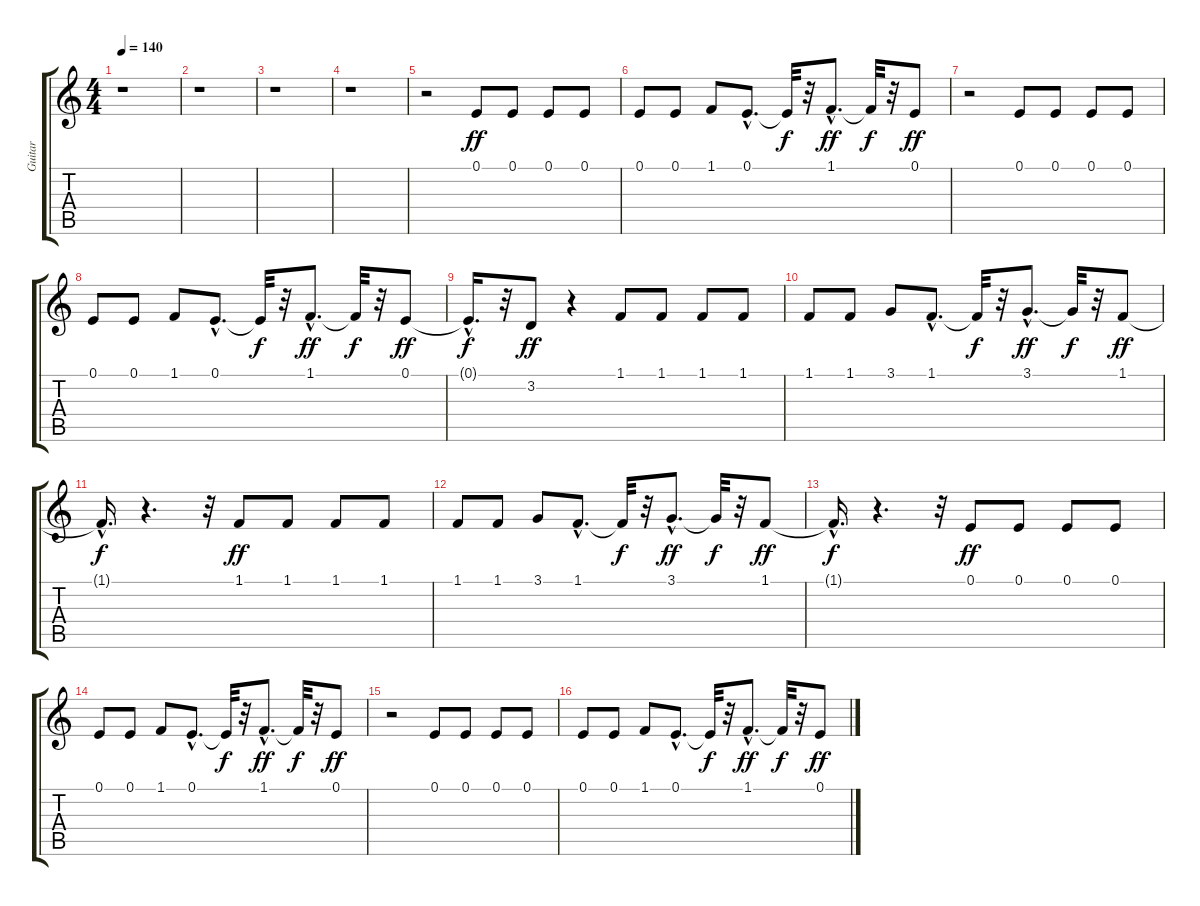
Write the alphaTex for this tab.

\track ("Guitar" "Guitar") {instrument acousticgrandpiano}
\staff {score tabs}
\tuning (E4 B3 G3 D3 A2 E2) {hide}
\ts (4 4)
\tempo 140
\clef g2
\ks c
r.1{dy ff instrument acousticgrandpiano} |
r.1 |
r.1 |
r.1 |
r.2 0.1.8 0.1.8 0.1.8 0.1.8 |
0.1.8 0.1.8 1.1.8 0.1{hac}.8{d} 0.1{t}.32{dy f} r.32 1.1{hac}.8{d dy ff} 1.1{t}.32{dy f} r.32 0.1.8{dy ff} |
r.2 0.1.8 0.1.8 0.1.8 0.1.8 |
0.1.8 0.1.8 1.1.8 0.1{hac}.8{d} 0.1{t}.32{dy f} r.32 1.1{hac}.8{d dy ff} 1.1{t}.32{dy f} r.32 0.1.8{dy ff} |
0.1{hac t}.16{d dy f} r.32 3.2.8{dy ff} r.4 1.1.8 1.1.8 1.1.8 1.1.8 |
1.1.8 1.1.8 3.1.8 1.1{hac}.8{d} 1.1{t}.32{dy f} r.32 3.1{hac}.8{d dy ff} 3.1{t}.32{dy f} r.32 1.1.8{dy ff} |
1.1{hac t}.16{d dy f} r.4{d} r.32 1.1.8{dy ff} 1.1.8 1.1.8 1.1.8 |
1.1.8 1.1.8 3.1.8 1.1{hac}.8{d} 1.1{t}.32{dy f} r.32 3.1{hac}.8{d dy ff} 3.1{t}.32{dy f} r.32 1.1.8{dy ff} |
1.1{hac t}.16{d dy f} r.4{d} r.32 0.1.8{dy ff} 0.1.8 0.1.8 0.1.8 |
0.1.8 0.1.8 1.1.8 0.1{hac}.8{d} 0.1{t}.32{dy f} r.32 1.1{hac}.8{d dy ff} 1.1{t}.32{dy f} r.32 0.1.8{dy ff} |
r.2 0.1.8 0.1.8 0.1.8 0.1.8 |
0.1.8 0.1.8 1.1.8 0.1{hac}.8{d} 0.1{t}.32{dy f} r.32 1.1{hac}.8{d dy ff} 1.1{t}.32{dy f} r.32 0.1.8{dy ff}
